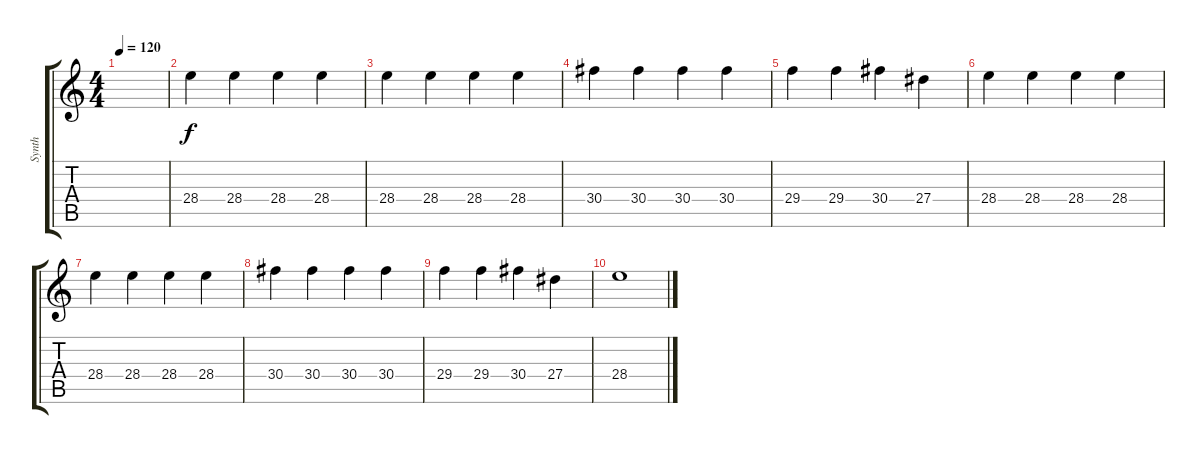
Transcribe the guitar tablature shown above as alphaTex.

\track ("Synth" "Synth") {instrument pad2warm}
\staff {score tabs}
\tuning (D4 A3 F3 C3 G2 C2) {hide}
\ts (4 4)
\tempo 120
\clef g2
\ks c
|
28.4.4{volume 11 instrument lead1square} 28.4.4 28.4.4 28.4.4 |
28.4.4{volume 11 instrument lead1square} 28.4.4 28.4.4 28.4.4 |
30.4.4{volume 11 instrument lead1square} 30.4.4 30.4.4 30.4.4 |
29.4.4{volume 11 instrument lead1square} 29.4.4 30.4.4 27.4.4 |
28.4.4{volume 11 instrument lead1square} 28.4.4 28.4.4 28.4.4 |
28.4.4{volume 11 instrument lead1square} 28.4.4 28.4.4 28.4.4 |
30.4.4{volume 11 instrument lead1square} 30.4.4 30.4.4 30.4.4 |
29.4.4{volume 11 instrument lead1square} 29.4.4 30.4.4 27.4.4 |
28.4.1
